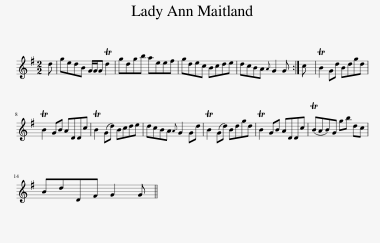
X:1
L:1/8
M:2/2
I:linebreak $
K:G
V:1 treble
V:1
 d | gedB G/G/G Td2 | gdgb aeef | gdec Bcde | dcBA{A} G2 G :| %5
 c | TB2 Gd Bdgd |$ TB2 GB ADDc | TB2 (Gd) Bcde | dcBA{A} G2 Gd | %10
 TB2 (Gd) Bdgd | TB2 GB ADDc | (TBAB)G gb dc |$ BdDF G2 G || %14
